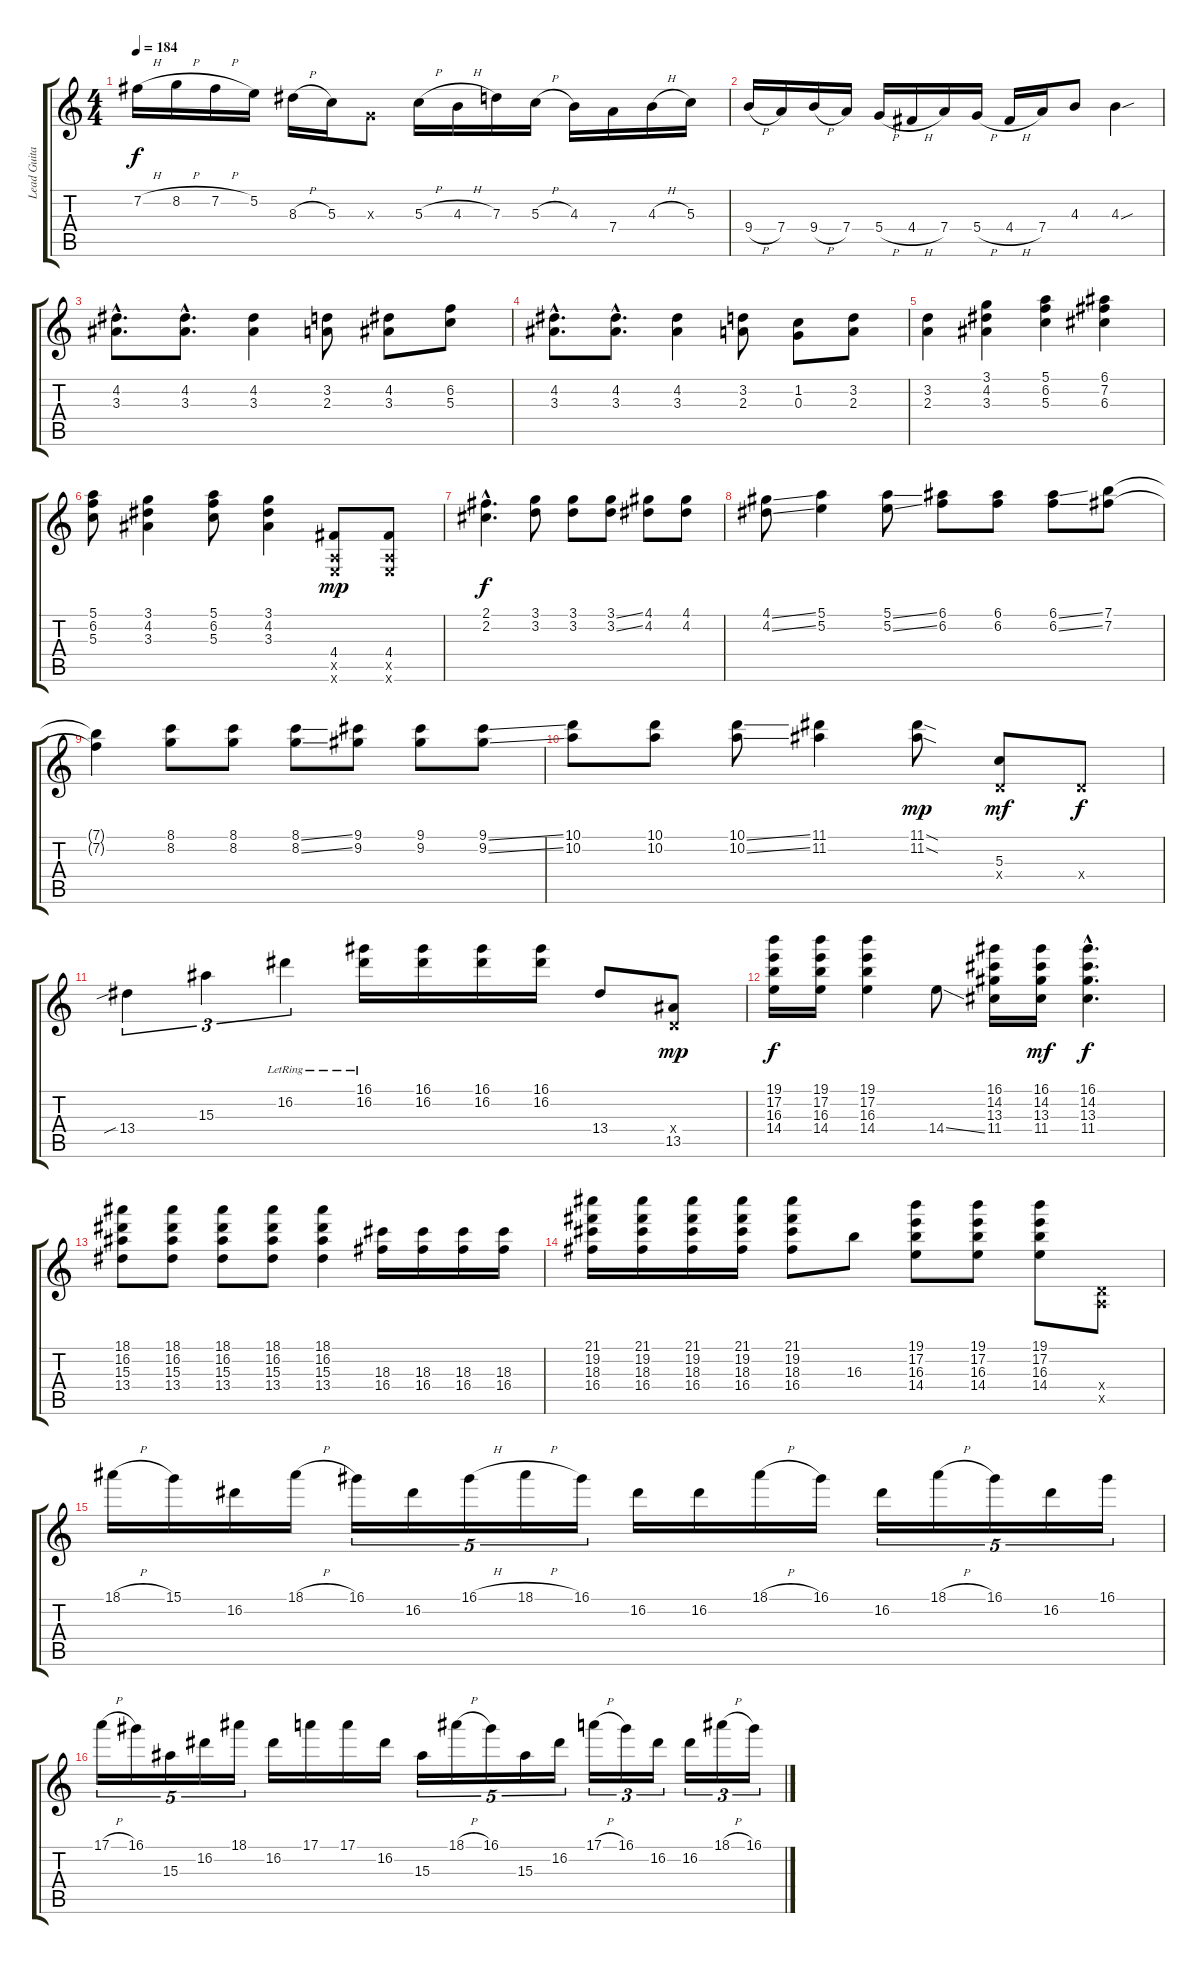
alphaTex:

\track ("Lead Guitar" "Lead Guita") {instrument distortionguitar}
\staff {score tabs}
\tuning (E4 B3 G3 D3 A2 E2) {hide}
\ts (4 4)
\tempo 184
\clef g2
\ks c
7.2{h}.16{dy f} 8.2{h}.16 7.2{h}.16 5.2.16 8.3{h}.16 5.3.16 0.3{x}.8 5.3{h}.16 4.3{h}.16 7.3.16 5.3{h}.16 4.3.16 7.4.16 4.3{h}.16 5.3.16 |
9.4{h}.16 7.4.16 9.4{h}.16 7.4.16 5.4{h}.16 4.4{h}.16 7.4.16 5.4{h}.16 4.4{h}.16 7.4.16 4.3.8 4.3{sou}.4 |
(4.2{hac} 3.3{hac}).8{d} (4.2{hac} 3.3{hac}).8{d} (4.2 3.3).4 (3.2 2.3).8 (4.2 3.3).8 (6.2 5.3).8 |
(4.2{hac} 3.3{hac}).8{d} (4.2{hac} 3.3{hac}).8{d} (4.2 3.3).4 (3.2 2.3).8 (1.2 0.3).8 (3.2 2.3).8 |
(3.2 2.3).4 (3.1 4.2 3.3).4 (5.1 6.2 5.3).4 (6.1 7.2 6.3).4 |
(5.1 6.2 5.3).8 (3.1 4.2 3.3).4 (5.1 6.2 5.3).8 (3.1 4.2 3.3).4 (4.4 0.5{x} 0.6{x}).8{dy mp} (4.4 0.5{x} 0.6{x}).8 |
(2.1{hac} 2.2{hac}).4{d dy f} (3.1 3.2).8 (3.1 3.2).8 (3.1{ss} 3.2{ss}).8 (4.1 4.2).8 (4.1 4.2).8 |
(4.1{ss} 4.2{ss}).8 (5.1 5.2).4 (5.1{ss} 5.2{ss}).8 (6.1 6.2).8 (6.1 6.2).8 (6.1{ss} 6.2{ss}).8 (7.1 7.2).8 |
(7.1{t} 7.2{t}).4 (8.1 8.2).8 (8.1 8.2).8 (8.1{ss} 8.2{ss}).8 (9.1 9.2).8 (9.1 9.2).8 (9.1{ss} 9.2{ss}).8 |
(10.1 10.2).8 (10.1 10.2).8 (10.1{ss} 10.2{ss}).8 (11.1 11.2).4 (11.1{sod} 11.2{sod}).8{dy mp} (5.3 0.4{x}).8{dy mf} 0.4{x}.8{dy f} |
13.4{sib}.4{tu (3 2)} 15.3.4{tu (3 2)} 16.2{lr}.4{tu (3 2)} (16.1{lr} 16.2).16 (16.1 16.2).16 (16.1 16.2).16 (16.1 16.2).16 13.4.8 (0.4{x} 13.5).8{dy mp} |
(19.1 17.2 16.3 14.4).16{dy f} (19.1 17.2 16.3 14.4).16 (19.1 17.2 16.3 14.4).4 14.4{ss}.8 (16.1 14.2 13.3 11.4).16 (16.1 14.2 13.3 11.4).16{dy mf} (16.1{hac} 14.2{hac} 13.3{hac} 11.4{hac}).4{d dy f} |
(18.1 16.2 15.3 13.4).8 (18.1 16.2 15.3 13.4).8 (18.1 16.2 15.3 13.4).8 (18.1 16.2 15.3 13.4).8 (18.1 16.2 15.3 13.4).4 (18.3 16.4).16 (18.3 16.4).16 (18.3 16.4).16 (18.3 16.4).16 |
(21.1 19.2 18.3 16.4).16 (21.1 19.2 18.3 16.4).16 (21.1 19.2 18.3 16.4).16 (21.1 19.2 18.3 16.4).16 (21.1 19.2 18.3 16.4).8 16.3.8 (19.1 17.2 16.3 14.4).8 (19.1 17.2 16.3 14.4).8 (19.1 17.2 16.3 14.4).8 (0.4{x} 0.5{x}).8 |
18.1{h}.16 15.1.16 16.2.16 18.1{h}.16 16.1.16{tu (5 4)} 16.2.16{tu (5 4)} 16.1{h}.16{tu (5 4)} 18.1{h}.16{tu (5 4)} 16.1.16{tu (5 4)} 16.2.16 16.2.16 18.1{h}.16 16.1.16 16.2.16{tu (5 4)} 18.1{h}.16{tu (5 4)} 16.1.16{tu (5 4)} 16.2.16{tu (5 4)} 16.1.16{tu (5 4)} |
17.1{h}.16{tu (5 4)} 16.1.16{tu (5 4)} 15.3.16{tu (5 4)} 16.2.16{tu (5 4)} 18.1.16{tu (5 4)} 16.2.16 17.1.16 17.1.16 16.2.16 15.3.16{tu (5 4)} 18.1{h}.16{tu (5 4)} 16.1.16{tu (5 4)} 15.3.16{tu (5 4)} 16.2.16{tu (5 4)} 17.1{h}.16{tu (3 2)} 16.1.16{tu (3 2)} 16.2.16{tu (3 2)} 16.2.16{tu (3 2)} 18.1{h}.16{tu (3 2)} 16.1.16{tu (3 2)}
